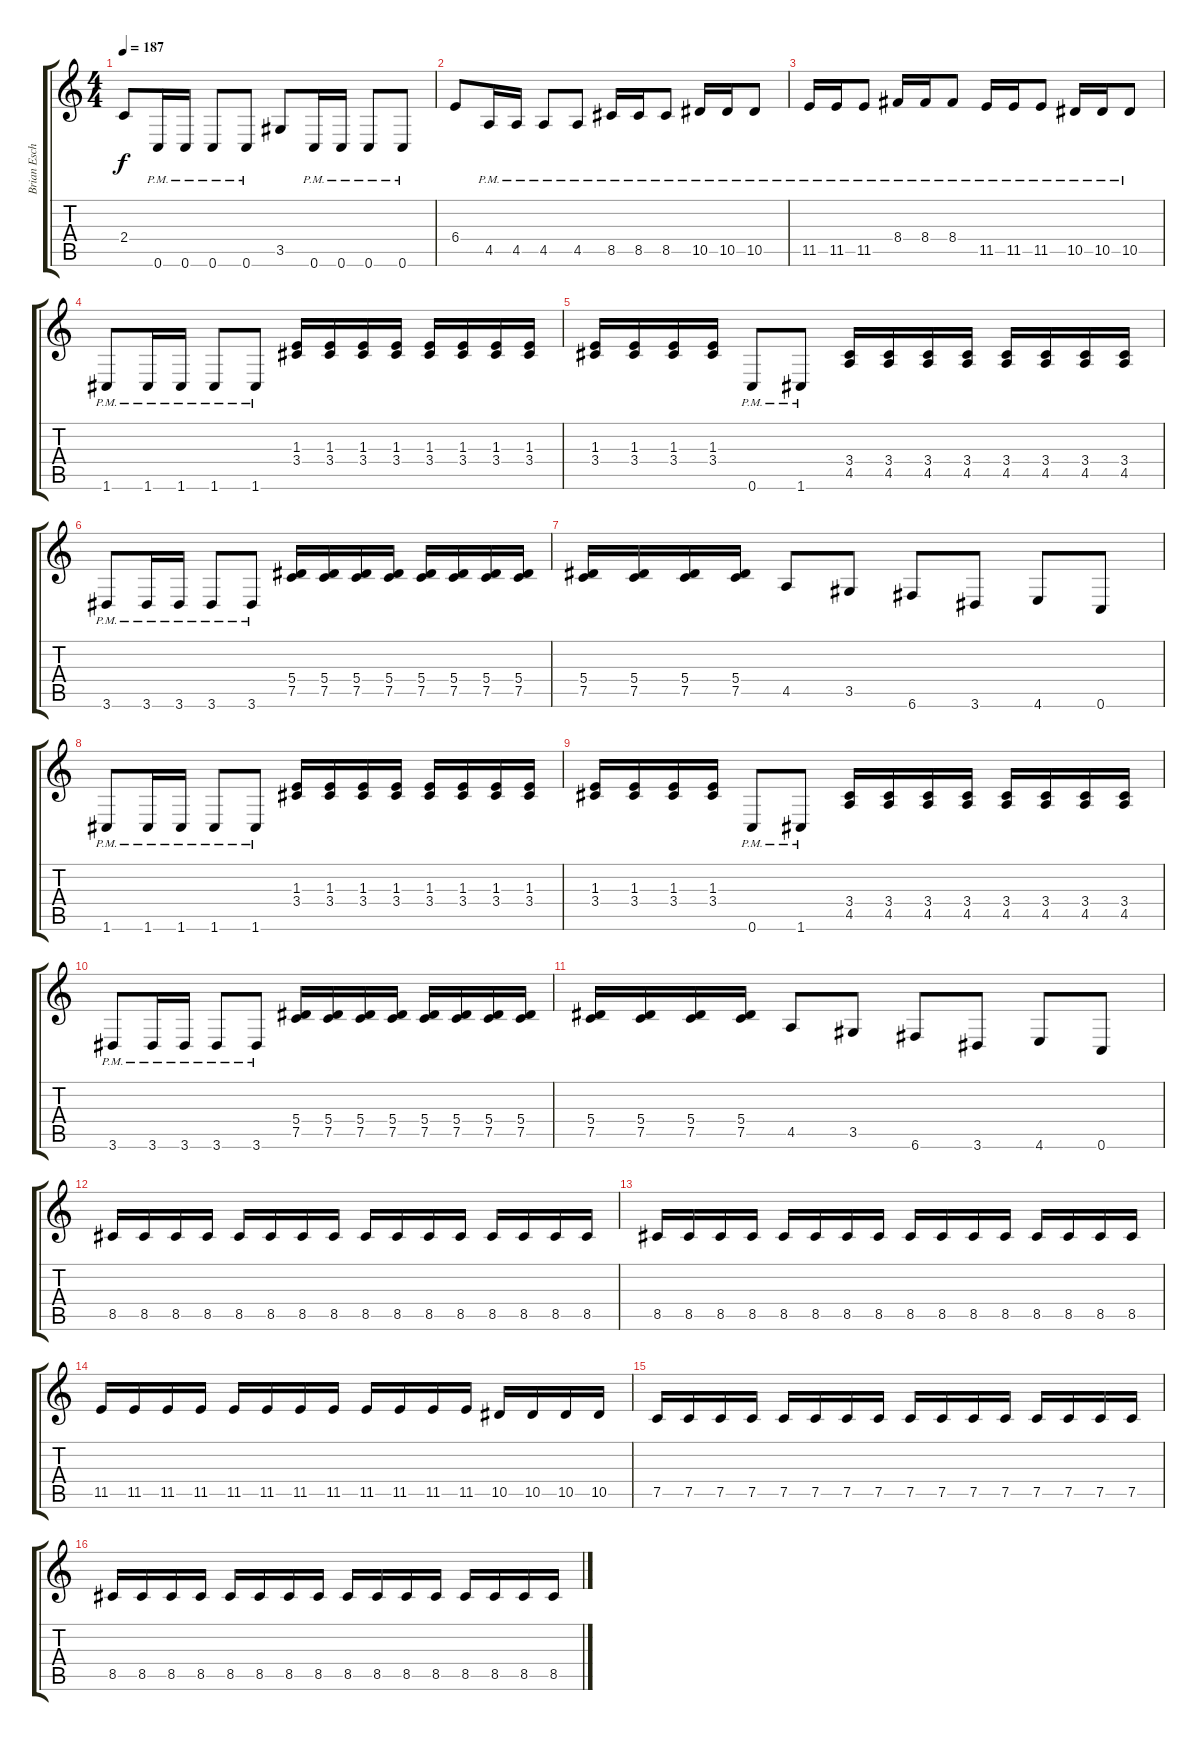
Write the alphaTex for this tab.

\track ("Brian Eschbach (Lead Guitar)" "Brian Esch") {instrument distortionguitar}
\staff {score tabs}
\tuning (C4 G3 Eb3 Bb2 F2 C2) {hide}
\ts (4 4)
\tempo 187
\clef g2
\ks c
2.4.8{dy f} 0.6{pm}.16 0.6{pm}.16 0.6{pm}.8 0.6{pm}.8 3.5.8 0.6{pm}.16 0.6{pm}.16 0.6{pm}.8 0.6{pm}.8 |
6.4.8 4.5{pm}.16 4.5{pm}.16 4.5{pm}.8 4.5{pm}.8 8.5{pm}.16 8.5{pm}.16 8.5{pm}.8 10.5{pm}.16 10.5{pm}.16 10.5{pm}.8 |
11.5{pm}.16 11.5{pm}.16 11.5{pm}.8 8.4{pm}.16 8.4{pm}.16 8.4{pm}.8 11.5{pm}.16 11.5{pm}.16 11.5{pm}.8 10.5{pm}.16 10.5{pm}.16 10.5{pm}.8 |
1.6{pm}.8 1.6{pm}.16 1.6{pm}.16 1.6{pm}.8 1.6{pm}.8 (1.3 3.4).16 (1.3 3.4).16 (1.3 3.4).16 (1.3 3.4).16 (1.3 3.4).16 (1.3 3.4).16 (1.3 3.4).16 (1.3 3.4).16 |
(1.3 3.4).16 (1.3 3.4).16 (1.3 3.4).16 (1.3 3.4).16 0.6{pm}.8 1.6{pm}.8 (3.4 4.5).16 (3.4 4.5).16 (3.4 4.5).16 (3.4 4.5).16 (3.4 4.5).16 (3.4 4.5).16 (3.4 4.5).16 (3.4 4.5).16 |
3.6{pm}.8 3.6{pm}.16 3.6{pm}.16 3.6{pm}.8 3.6{pm}.8 (5.4 7.5).16 (5.4 7.5).16 (5.4 7.5).16 (5.4 7.5).16 (5.4 7.5).16 (5.4 7.5).16 (5.4 7.5).16 (5.4 7.5).16 |
(5.4 7.5).16 (5.4 7.5).16 (5.4 7.5).16 (5.4 7.5).16 4.5.8 3.5.8 6.6.8 3.6.8 4.6.8 0.6.8 |
1.6{pm}.8 1.6{pm}.16 1.6{pm}.16 1.6{pm}.8 1.6{pm}.8 (1.3 3.4).16 (1.3 3.4).16 (1.3 3.4).16 (1.3 3.4).16 (1.3 3.4).16 (1.3 3.4).16 (1.3 3.4).16 (1.3 3.4).16 |
(1.3 3.4).16 (1.3 3.4).16 (1.3 3.4).16 (1.3 3.4).16 0.6{pm}.8 1.6{pm}.8 (3.4 4.5).16 (3.4 4.5).16 (3.4 4.5).16 (3.4 4.5).16 (3.4 4.5).16 (3.4 4.5).16 (3.4 4.5).16 (3.4 4.5).16 |
3.6{pm}.8 3.6{pm}.16 3.6{pm}.16 3.6{pm}.8 3.6{pm}.8 (5.4 7.5).16 (5.4 7.5).16 (5.4 7.5).16 (5.4 7.5).16 (5.4 7.5).16 (5.4 7.5).16 (5.4 7.5).16 (5.4 7.5).16 |
(5.4 7.5).16 (5.4 7.5).16 (5.4 7.5).16 (5.4 7.5).16 4.5.8 3.5.8 6.6.8 3.6.8 4.6.8 0.6.8 |
8.5.16{volume 11 balance 8 instrument overdrivenguitar} 8.5.16 8.5.16 8.5.16 8.5.16 8.5.16 8.5.16 8.5.16 8.5.16 8.5.16 8.5.16 8.5.16 8.5.16 8.5.16 8.5.16 8.5.16 |
8.5.16 8.5.16 8.5.16 8.5.16 8.5.16 8.5.16 8.5.16 8.5.16 8.5.16 8.5.16 8.5.16 8.5.16 8.5.16 8.5.16 8.5.16 8.5.16 |
11.5.16 11.5.16 11.5.16 11.5.16 11.5.16 11.5.16 11.5.16 11.5.16 11.5.16 11.5.16 11.5.16 11.5.16 10.5.16 10.5.16 10.5.16 10.5.16 |
7.5.16 7.5.16 7.5.16 7.5.16 7.5.16 7.5.16 7.5.16 7.5.16 7.5.16 7.5.16 7.5.16 7.5.16 7.5.16 7.5.16 7.5.16 7.5.16 |
8.5.16 8.5.16 8.5.16 8.5.16 8.5.16 8.5.16 8.5.16 8.5.16 8.5.16 8.5.16 8.5.16 8.5.16 8.5.16 8.5.16 8.5.16 8.5.16
